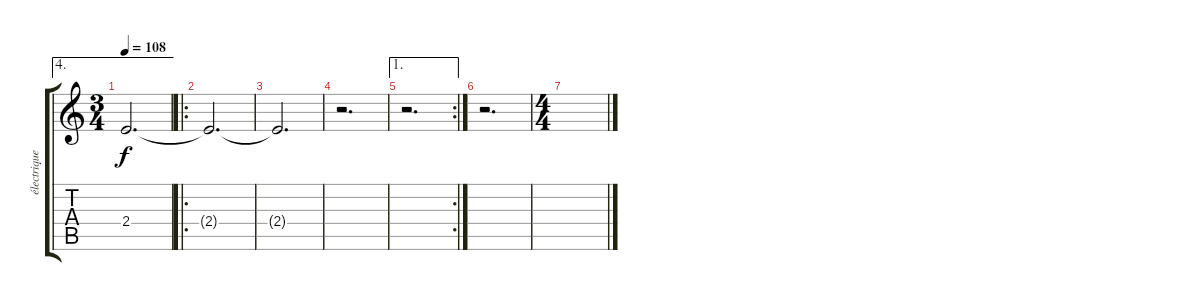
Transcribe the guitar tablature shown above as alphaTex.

\track ("électrique 1" "électrique") {instrument electricguitarclean}
\staff {score tabs}
\tuning (E4 B3 G3 D3 A2 E2) {hide}
\ae 4
\ts (3 4)
\tempo 108
\clef g2
\ks c
2.4.2{d dy f} |
\ro
2.4{t}.2{d} |
2.4{t}.2{d} |
r.2{d} |
\ae 1
\rc 2
r.2{d} |
r.2{d} |
\ts (4 4)
